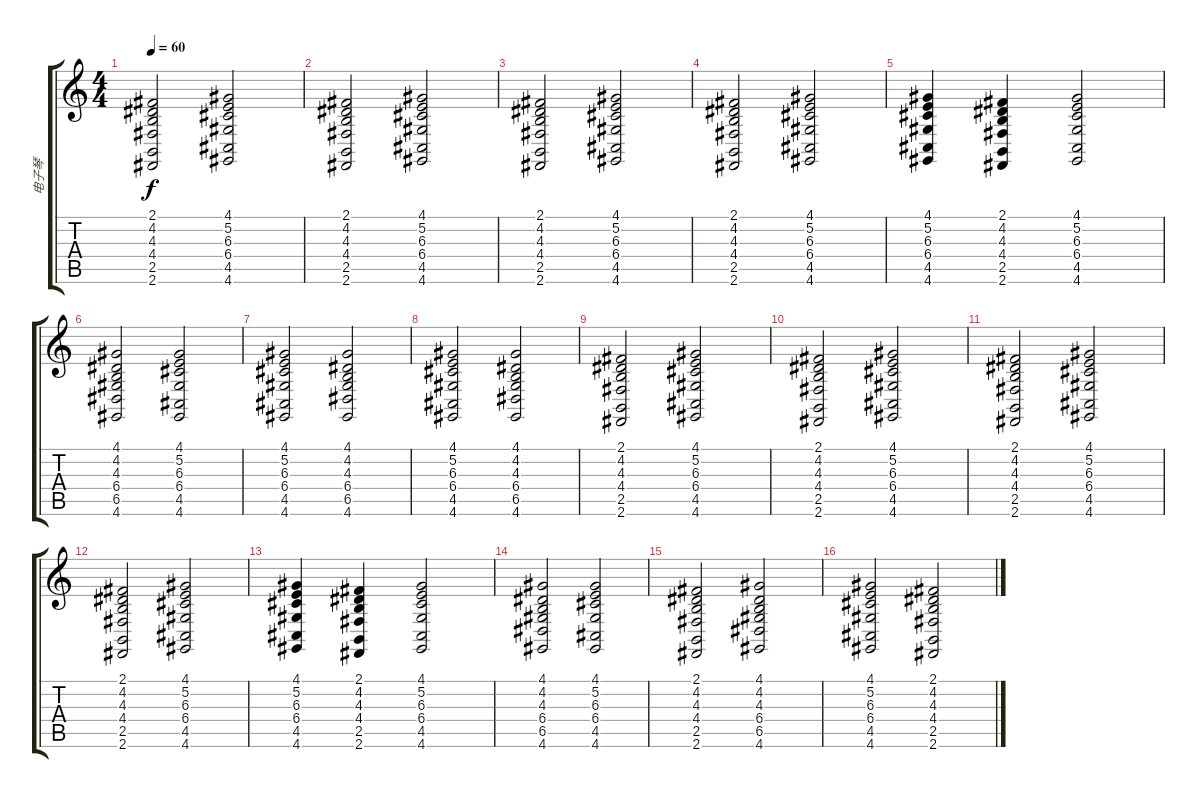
\track ("电子琴" "电子琴") {instrument tremolostrings}
\staff {score tabs}
\tuning (E4 B3 G3 D3 A2 E2) {hide}
\ts (4 4)
\tempo 60
\clef g2
\ks c
(2.1 4.2 4.3 4.4 2.5 2.6).2{dy f} (4.1 5.2 6.3 6.4 4.5 4.6).2 |
(2.1 4.2 4.3 4.4 2.5 2.6).2 (4.1 5.2 6.3 6.4 4.5 4.6).2 |
(2.1 4.2 4.3 4.4 2.5 2.6).2 (4.1 5.2 6.3 6.4 4.5 4.6).2 |
(2.1 4.2 4.3 4.4 2.5 2.6).2 (4.1 5.2 6.3 6.4 4.5 4.6).2 |
(4.1 5.2 6.3 6.4 4.5 4.6).4 (2.1 4.2 4.3 4.4 2.5 2.6).4 (4.1 5.2 6.3 6.4 4.5 4.6).2 |
(4.1 4.2 4.3 6.4 6.5 4.6).2 (4.1 5.2 6.3 6.4 4.5 4.6).2 |
(4.1 5.2 6.3 6.4 4.5 4.6).2 (4.1 4.2 4.3 6.4 6.5 4.6).2 |
(4.1 5.2 6.3 6.4 4.5 4.6).2 (4.1 4.2 4.3 6.4 6.5 4.6).2 |
(2.1 4.2 4.3 4.4 2.5 2.6).2 (4.1 5.2 6.3 6.4 4.5 4.6).2 |
(2.1 4.2 4.3 4.4 2.5 2.6).2 (4.1 5.2 6.3 6.4 4.5 4.6).2 |
(2.1 4.2 4.3 4.4 2.5 2.6).2 (4.1 5.2 6.3 6.4 4.5 4.6).2 |
(2.1 4.2 4.3 4.4 2.5 2.6).2 (4.1 5.2 6.3 6.4 4.5 4.6).2 |
(4.1 5.2 6.3 6.4 4.5 4.6).4 (2.1 4.2 4.3 4.4 2.5 2.6).4 (4.1 5.2 6.3 6.4 4.5 4.6).2 |
(4.1 4.2 4.3 6.4 6.5 4.6).2 (4.1 5.2 6.3 6.4 4.5 4.6).2 |
(2.1 4.2 4.3 4.4 2.5 2.6).2 (4.1 4.2 4.3 6.4 6.5 4.6).2 |
(4.1 5.2 6.3 6.4 4.5 4.6).2 (2.1 4.2 4.3 4.4 2.5 2.6).2
